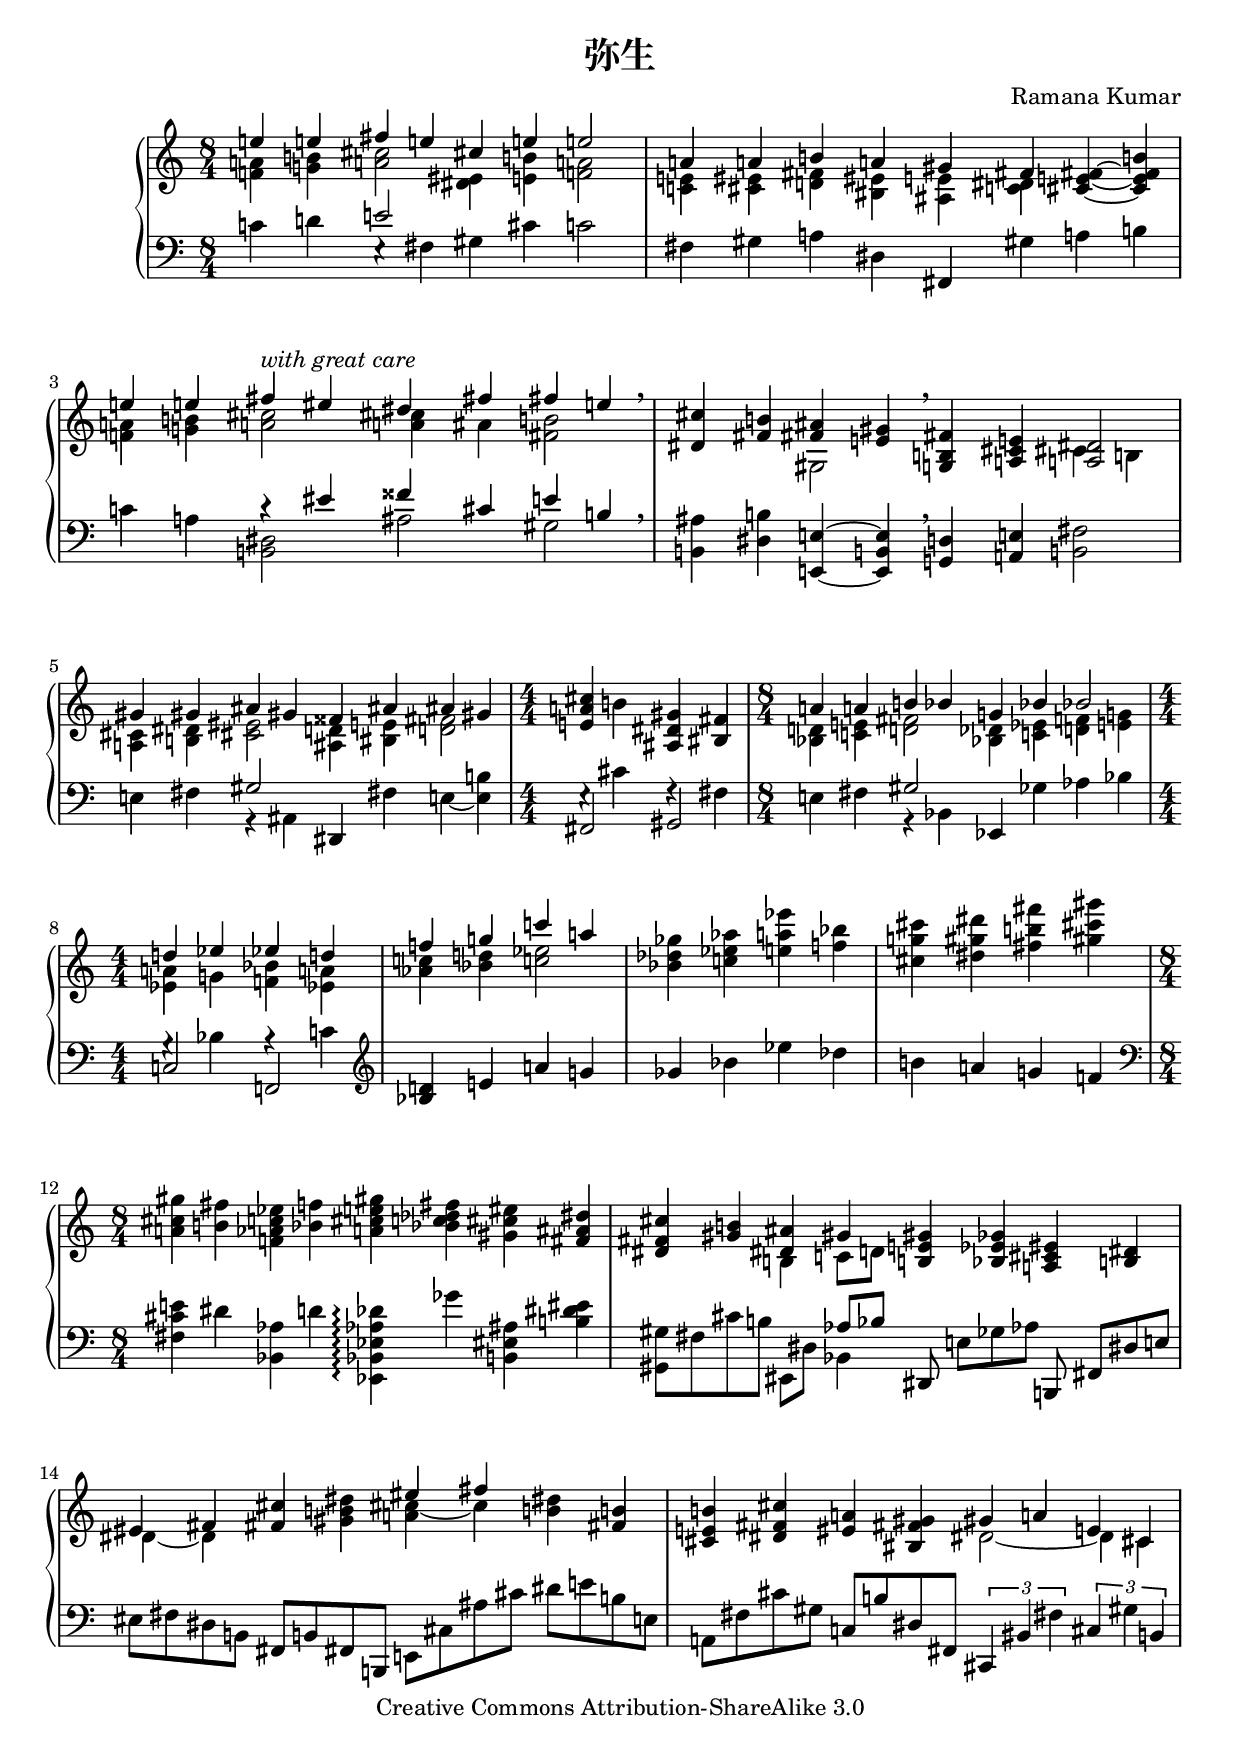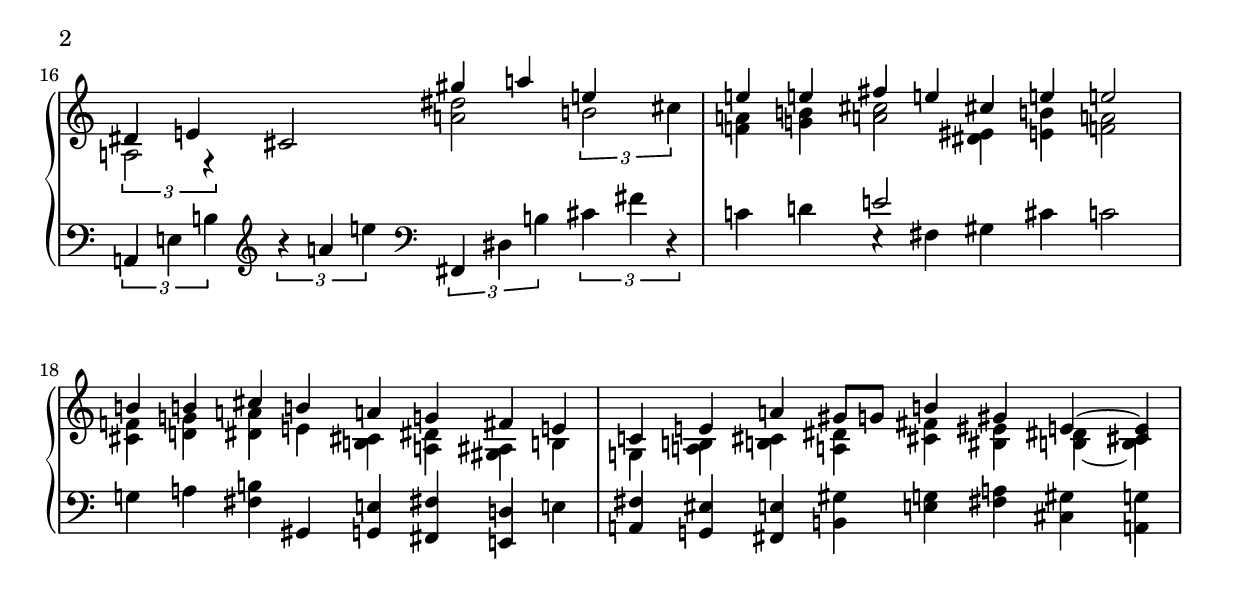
\version "2.15.39"

\header {
  title = "弥生"
  composer = "Ramana Kumar"
  date = "2012"
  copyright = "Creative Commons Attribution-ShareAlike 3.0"
}

#(ly:set-option 'point-and-click #f)

\score {
  \new PianoStaff <<
    \new Staff {
      \accidentalStyle #'PianoStaff "dodecaphonic"
      \override PianoStaff.TimeSignature #'style = #'numbered
      \clef treble
      \time 8/4
        << {e''4 e'' fis'' e'' cis'' e'' e''2}
        \\ {<f' a'>4 <g' b'> <a' cis''>2 <dis' eis'>4  <e' b'> <f' a'>2} >>
      | << {a'4 a' b' a' gis' fis'}
        \\ {<c' e'>4 <cis' eis'> <d' fis'> <bis eis'> <ais e'> <c' dis'> } >>
        <cis' e' fis'>4 ~ <cis' e' fis' b'>
      | << {e''4 e'' fis'' -\markup{\italic "with great care"} eis''
            dis'' fis'' fis'' e''}
        \\ {<f' a'>4 <g' b'> <a' cis''>2
            <a' cis''>4 ais' <fis' b'>2} >> \breathe
      | <dis' cis''>4 <fis' b'>
        << {<fis' ais'>4 <e' gis'>} \\ gis2 >> \breathe
        <g b fis'>4 <a cis' e'> << <a dis'>2 \\ {cis'4 b} >>
      | << {gis'4 gis' ais' gis' fisis' ais' ais' gis'}
        \\ { <a cis'>4 <b dis'> <cis' eis'>2 <ais d'>4 <bis e'> <d' fis'>2 }>>
      | \time 4/4
        <e' a' cis''>4 b' <ais dis' gis'> <bis fis'>
      | \time 8/4
        << {a'4 a' b' bes' g' bes' bes'2}
        \\ { <bes d'>4 <c' e'> <d' fis'>2
             <bes des'>4 <c' ees'> <d' f'> <e' g'>} >>
      | \time 4/4
        << {d''4 ees'' ees'' d''}
        \\ {<ees' a'>4 g' <f' bes'> <ees' a'>} >>
      | << {f''4 g'' c''' a''}
        \\ {<aes' c''>4 <bes' d''> <c'' ees''>2} >>
      | <bes' des'' ges''>4 <c'' ees'' aes''> <e'' a'' ees'''> <f'' bes''>
      | <cis'' g'' cis'''> <dis'' gis'' dis'''>
        <fis'' b'' fis'''> <gis'' cis''' gis'''>
      | \time 8/4
        <a' cis'' gis''> <b' fis''> <f' aes' c'' ees''> <bes' f''>
        <a' cis'' e'' gis''> <bes' c'' des'' fis''>
        <gis' cis'' eis''> <fis' ais' dis''>
      | <dis' fis' cis''> <gis' b'> << { <dis' ais'>  gis' } \\ { b c'8 d' } >>
        <b e' gis'>4 <bes ees' ges'> <a cis' eis'> <b dis'>
      | << { eis' fis' } \\ { dis' ~ dis' } >> <fis' cis''>
        <gis' b' dis''>
        << { eis'' fis'' } \\ { <a' cis''> ~ cis'' } >>
        <b' dis''> <fis' b'>
      | <cis' e' b'> <dis' fis' cis''> <eis' a'> <bis fis' gis'>
        << { gis' a' e' cis' } \\ { dis'2 ~ dis'4 cis' } >>
      | << { dis'4 e' cis'2 } \\ { \times 2/3 { a2 r4 } } >>
        << { gis'' a'' e'' } \\ { <a' dis''>2 \times 2/3 { b'2 cis''4 } } >>
      | << {e''4 e'' fis'' e'' cis'' e'' e''2}
        \\ {<f' a'>4 <g' b'> <a' cis''>2 <dis' eis'>4  <e' b'> <f' a'>2} >>
      | << { b'4  b' cis'' b' a' g' fis' e' }
        \\ { <cis' f'> <d' g'> <dis' a'> e'
             <b cis'> <a dis'> <gis ais> b } >>
      | << { c' e' a' gis'8 g' b'4 gis' e' ~ <cis' e'> }
        \\ { g <a b> <b cis'> <a dis'>
             <cis' fis'> <bis eis'> <b dis'> ~ <b cis'> } >>
    }
    \new Staff {
      \clef bass
        c'4 d' << e'2 \\ {e4\rest fis} >> gis cis' c'2
      | fis4 gis a dis fis, gis a b
      | c'4 a << {r4 eis' fisis' cis' e' b} \\ {<b, dis>2 ais gis} >> \breathe
      | <b, ais>4 <dis b> <e, e> ~ <e, b, e> \breathe <g, d>4 <a, e> <b, fis>2
      | e4 fis << gis2 \\ {r4 ais,} >> dis, fis e ~ <e b>
      | << {fis,2 gis,} \\ {e4\rest cis' f\rest fis} >>
      | e4 fis << gis2 \\ {r4 bes,} >> ees, ges aes bes
      | << {c2 f,} \\ {g4\rest bes a\rest c'} >>
      | \clef treble <bes d'>4 e' a' g'
      | ges' bes' ees'' des''
      | b' a' g' f'
      | \clef bass <fis cis' e'>4 dis' <bes, aes> d'
         <ees, bes, ees aes des'>\arpeggio ges' <b, eis ais> <b dis' eis'>
        \set beatStructure = #'(2 2 2 2)
      | <gis, gis>8 fis cis' b << { s4 aes8 bes } \\ { eis, dis bes,4 } >>
        dis,8 e [ ges aes ] b,, fis, [ dis e ]
      | eis fis dis b, fis, b, fis, b,, e, cis ais cis' dis' e' b e
      | a, fis cis' gis c b dis fis,
        \set tupletSpannerDuration = #(ly:make-moment 2 4)
        \times 2/3 { cis,4 bis, fis cis gis b, }
      | \times 2/3 { a, e b \clef treble r a' e'' \clef bass fis, dis b cis' fis' r}
      | c'4 d' << e'2 \\ {e4\rest fis} >> gis cis' c'2
      | g4 a <fis b> gis, <g, e> <fis, fis> <e, d> e
      | <a, fis> <g, eis> <fis, e> <b, gis> <e g> <fis a> <cis gis> <a, g>
    }
  >>
}
